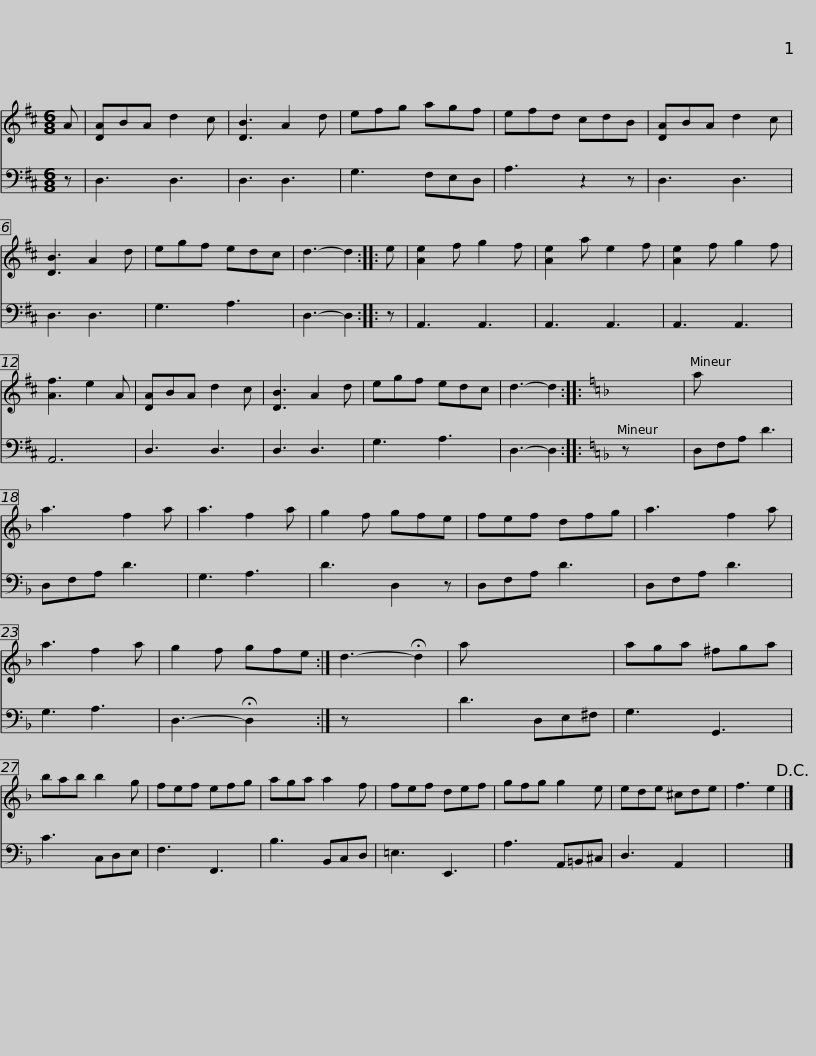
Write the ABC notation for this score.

X:1
%%score 1 2
L:1/8
M:6/8
I:linebreak $
K:D
V:1 treble
V:2 bass
V:1
 A | [DA]BA d2 c | [DB]3 A2 d | efg agf | efd cdB | %5
 [DA]BA d2 c | [DB]3 A2 d | egf edc | d3- d2 :: e |$ %10
 [Ae]2 f g2 f | [Ae]2 a e2 f | [Ae]2 f g2 f | [Af]3 e2 A | [DA]BA d2 c | %15
 [DB]3 A2 d | egf edc | d3- d2 ::[K:Dmin] x6 | a x5 |$ %20
 a3 f2 a | a3 f2 a | g2 f gfe | fef dfg | a3 f2 a | %25
 a3 f2 a | g2 f gfe :| d3- !fermata!d2 | a x5 |$ aga ^fga | %30
 bab b2 g | fef efg | aga a2 f | fef def | gfg g2 e |$ %35
 ede ^cde | f3 e2!D.C.! |] %37
V:2
 z | D,3 D,3 | D,3 D,3 | G,3 F,E,D, | A,3 z2 z | %5
 D,3 D,3 | D,3 D,3 | G,3 A,3 | D,3- D,2 :: z |$ %10
 A,,3 A,,3 | A,,3 A,,3 | A,,3 A,,3 | A,,6 | D,3 D,3 | %15
 D,3 D,3 | G,3 A,3 | D,3- D,2 ::[K:Dmin] z x5 | D,F,A, D3 |$ %20
 D,F,A, D3 | G,3 A,3 | D3 D,2 z | D,F,A, D3 | D,F,A, D3 | %25
 G,3 A,3 | D,3- !fermata!D,2 x :| z x4 | D3 D,E,^F, |$ G,3 G,,3 | %30
 C3 C,D,E, | F,3 F,,3 | B,3 B,,C,D, | =E,3 E,,3 | A,3 A,,=B,,^C, |$ %35
 D,3 A,,2 x | x5 |] %37
